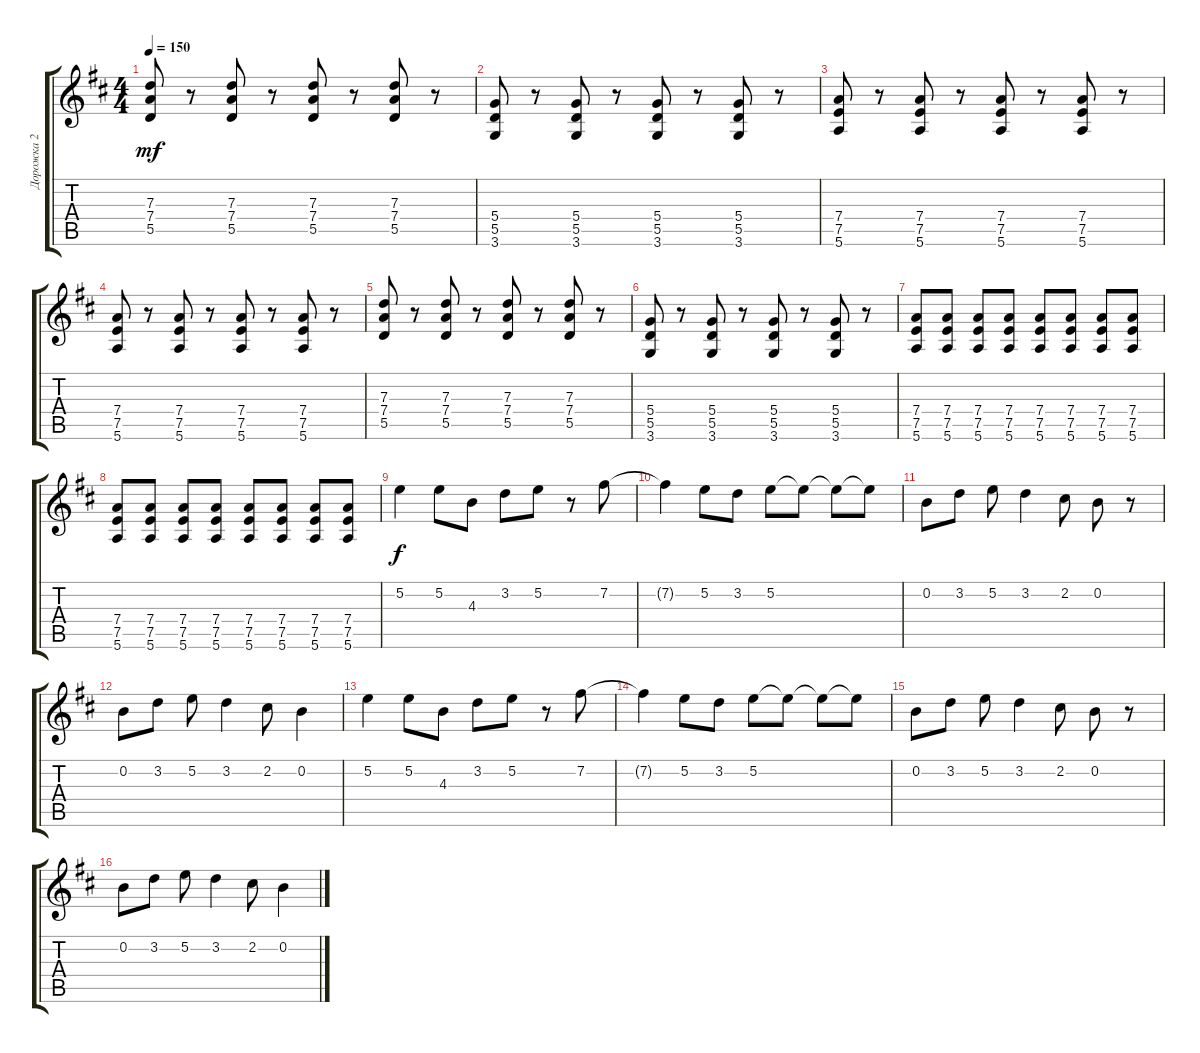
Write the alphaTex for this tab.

\track ("Дорожка 2" "Дорожка 2") {instrument distortionguitar}
\staff {score tabs}
\tuning (E4 B3 G3 D3 A2 E2) {hide}
\ts (4 4)
\tempo 150
\clef g2
\ks bminor
(7.3 7.4 5.5).8{dy mf} r.8 (7.3 7.4 5.5).8 r.8 (7.3 7.4 5.5).8 r.8 (7.3 7.4 5.5).8 r.8 |
(5.4 5.5 3.6).8 r.8 (5.4 5.5 3.6).8 r.8 (5.4 5.5 3.6).8 r.8 (5.4 5.5 3.6).8 r.8 |
(7.4 7.5 5.6).8 r.8 (7.4 7.5 5.6).8 r.8 (7.4 7.5 5.6).8 r.8 (7.4 7.5 5.6).8 r.8 |
(7.4 7.5 5.6).8 r.8 (7.4 7.5 5.6).8 r.8 (7.4 7.5 5.6).8 r.8 (7.4 7.5 5.6).8 r.8 |
(7.3 7.4 5.5).8 r.8 (7.3 7.4 5.5).8 r.8 (7.3 7.4 5.5).8 r.8 (7.3 7.4 5.5).8 r.8 |
(5.4 5.5 3.6).8 r.8 (5.4 5.5 3.6).8 r.8 (5.4 5.5 3.6).8 r.8 (5.4 5.5 3.6).8 r.8 |
(7.4 7.5 5.6).8 (7.4 7.5 5.6).8 (7.4 7.5 5.6).8 (7.4 7.5 5.6).8 (7.4 7.5 5.6).8 (7.4 7.5 5.6).8 (7.4 7.5 5.6).8 (7.4 7.5 5.6).8 |
(7.4 7.5 5.6).8 (7.4 7.5 5.6).8 (7.4 7.5 5.6).8 (7.4 7.5 5.6).8 (7.4 7.5 5.6).8 (7.4 7.5 5.6).8 (7.4 7.5 5.6).8 (7.4 7.5 5.6).8 |
5.2.4{dy f} 5.2.8 4.3.8 3.2.8 5.2.8 r.8 7.2.8 |
7.2{t}.4 5.2.8 3.2.8 5.2.8 5.2{t}.8 5.2{t}.8 5.2{t}.8 |
0.2.8 3.2.8 5.2.8 3.2.4 2.2.8 0.2.8 r.8 |
0.2.8 3.2.8 5.2.8 3.2.4 2.2.8 0.2.4 |
5.2.4 5.2.8 4.3.8 3.2.8 5.2.8 r.8 7.2.8 |
7.2{t}.4 5.2.8 3.2.8 5.2.8 5.2{t}.8 5.2{t}.8 5.2{t}.8 |
0.2.8 3.2.8 5.2.8 3.2.4 2.2.8 0.2.8 r.8 |
0.2.8 3.2.8 5.2.8 3.2.4 2.2.8 0.2.4
